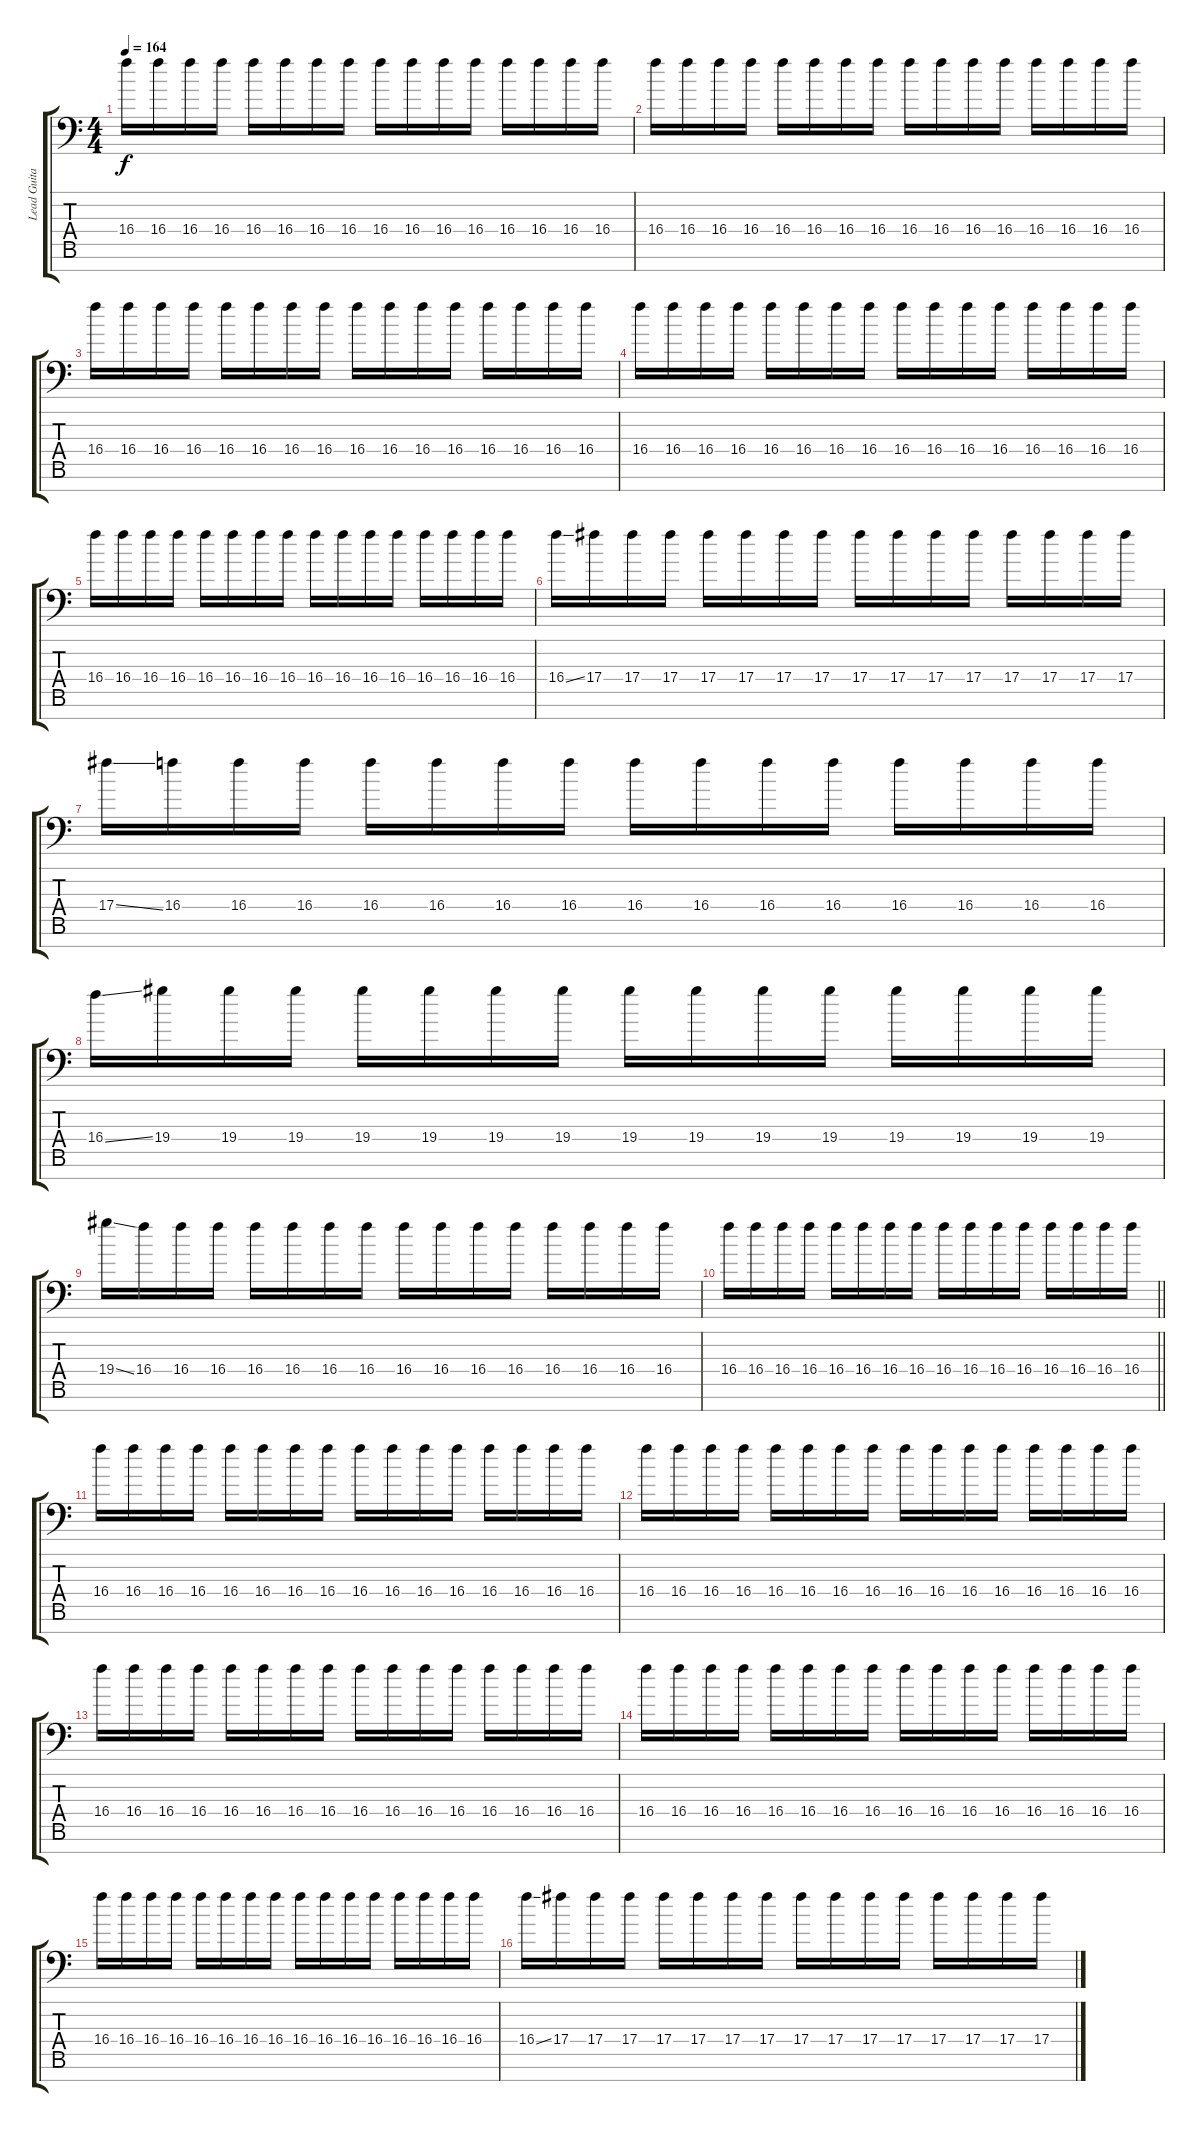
\track ("Lead Guitar #1" "Lead Guita") {instrument distortionguitar}
\staff {score tabs}
\tuning (Eb4 Bb3 Gb3 Db3 Ab2 Eb2 Ab1) {hide}
\ts (4 4)
\tempo 164
\clef f4
\ks c
16.4.16{dy f} 16.4.16 16.4.16 16.4.16 16.4.16 16.4.16 16.4.16 16.4.16 16.4.16 16.4.16 16.4.16 16.4.16 16.4.16 16.4.16 16.4.16 16.4.16 |
16.4.16 16.4.16 16.4.16 16.4.16 16.4.16 16.4.16 16.4.16 16.4.16 16.4.16 16.4.16 16.4.16 16.4.16 16.4.16 16.4.16 16.4.16 16.4.16 |
16.4.16 16.4.16 16.4.16 16.4.16 16.4.16 16.4.16 16.4.16 16.4.16 16.4.16 16.4.16 16.4.16 16.4.16 16.4.16 16.4.16 16.4.16 16.4.16 |
16.4.16 16.4.16 16.4.16 16.4.16 16.4.16 16.4.16 16.4.16 16.4.16 16.4.16 16.4.16 16.4.16 16.4.16 16.4.16 16.4.16 16.4.16 16.4.16 |
16.4.16 16.4.16 16.4.16 16.4.16 16.4.16 16.4.16 16.4.16 16.4.16 16.4.16 16.4.16 16.4.16 16.4.16 16.4.16 16.4.16 16.4.16 16.4.16 |
16.4{ss}.16 17.4.16 17.4.16 17.4.16 17.4.16 17.4.16 17.4.16 17.4.16 17.4.16 17.4.16 17.4.16 17.4.16 17.4.16 17.4.16 17.4.16 17.4.16 |
17.4{ss}.16 16.4.16 16.4.16 16.4.16 16.4.16 16.4.16 16.4.16 16.4.16 16.4.16 16.4.16 16.4.16 16.4.16 16.4.16 16.4.16 16.4.16 16.4.16 |
16.4{ss}.16 19.4.16 19.4.16 19.4.16 19.4.16 19.4.16 19.4.16 19.4.16 19.4.16 19.4.16 19.4.16 19.4.16 19.4.16 19.4.16 19.4.16 19.4.16 |
19.4{ss}.16 16.4.16 16.4.16 16.4.16 16.4.16 16.4.16 16.4.16 16.4.16 16.4.16 16.4.16 16.4.16 16.4.16 16.4.16 16.4.16 16.4.16 16.4.16 |
\barLineRight lightlight
16.4.16 16.4.16 16.4.16 16.4.16 16.4.16 16.4.16 16.4.16 16.4.16 16.4.16 16.4.16 16.4.16 16.4.16 16.4.16 16.4.16 16.4.16 16.4.16 |
\section ("" "")
16.4.16 16.4.16 16.4.16 16.4.16 16.4.16 16.4.16 16.4.16 16.4.16 16.4.16 16.4.16 16.4.16 16.4.16 16.4.16 16.4.16 16.4.16 16.4.16 |
16.4.16 16.4.16 16.4.16 16.4.16 16.4.16 16.4.16 16.4.16 16.4.16 16.4.16 16.4.16 16.4.16 16.4.16 16.4.16 16.4.16 16.4.16 16.4.16 |
16.4.16 16.4.16 16.4.16 16.4.16 16.4.16 16.4.16 16.4.16 16.4.16 16.4.16 16.4.16 16.4.16 16.4.16 16.4.16 16.4.16 16.4.16 16.4.16 |
16.4.16 16.4.16 16.4.16 16.4.16 16.4.16 16.4.16 16.4.16 16.4.16 16.4.16 16.4.16 16.4.16 16.4.16 16.4.16 16.4.16 16.4.16 16.4.16 |
16.4.16 16.4.16 16.4.16 16.4.16 16.4.16 16.4.16 16.4.16 16.4.16 16.4.16 16.4.16 16.4.16 16.4.16 16.4.16 16.4.16 16.4.16 16.4.16 |
16.4{ss}.16 17.4.16 17.4.16 17.4.16 17.4.16 17.4.16 17.4.16 17.4.16 17.4.16 17.4.16 17.4.16 17.4.16 17.4.16 17.4.16 17.4.16 17.4.16
